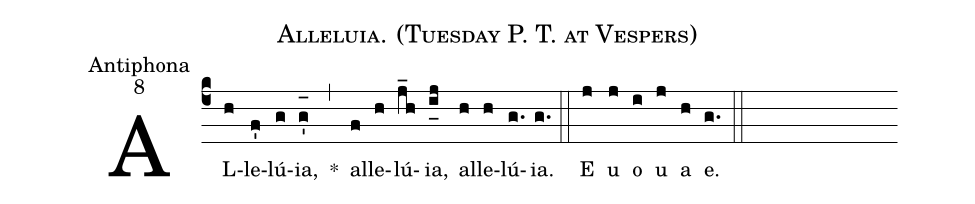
name:Alleluia. (Tuesday P. T. at Vespers);
office-part:Antiphona;
mode:8;
%%
(c4) AL(h)le(f')lú(g){ia},(g'_[oh:h]) *(,) al(f)le(h)lú(j_h){ia},(i_[uh:l]j) al(h)le(h)lú(g.){ia}.(g.) (::) <eu>E(j) u(j) o(i) u(j) a(h) e.</eu>(g.) (::)
